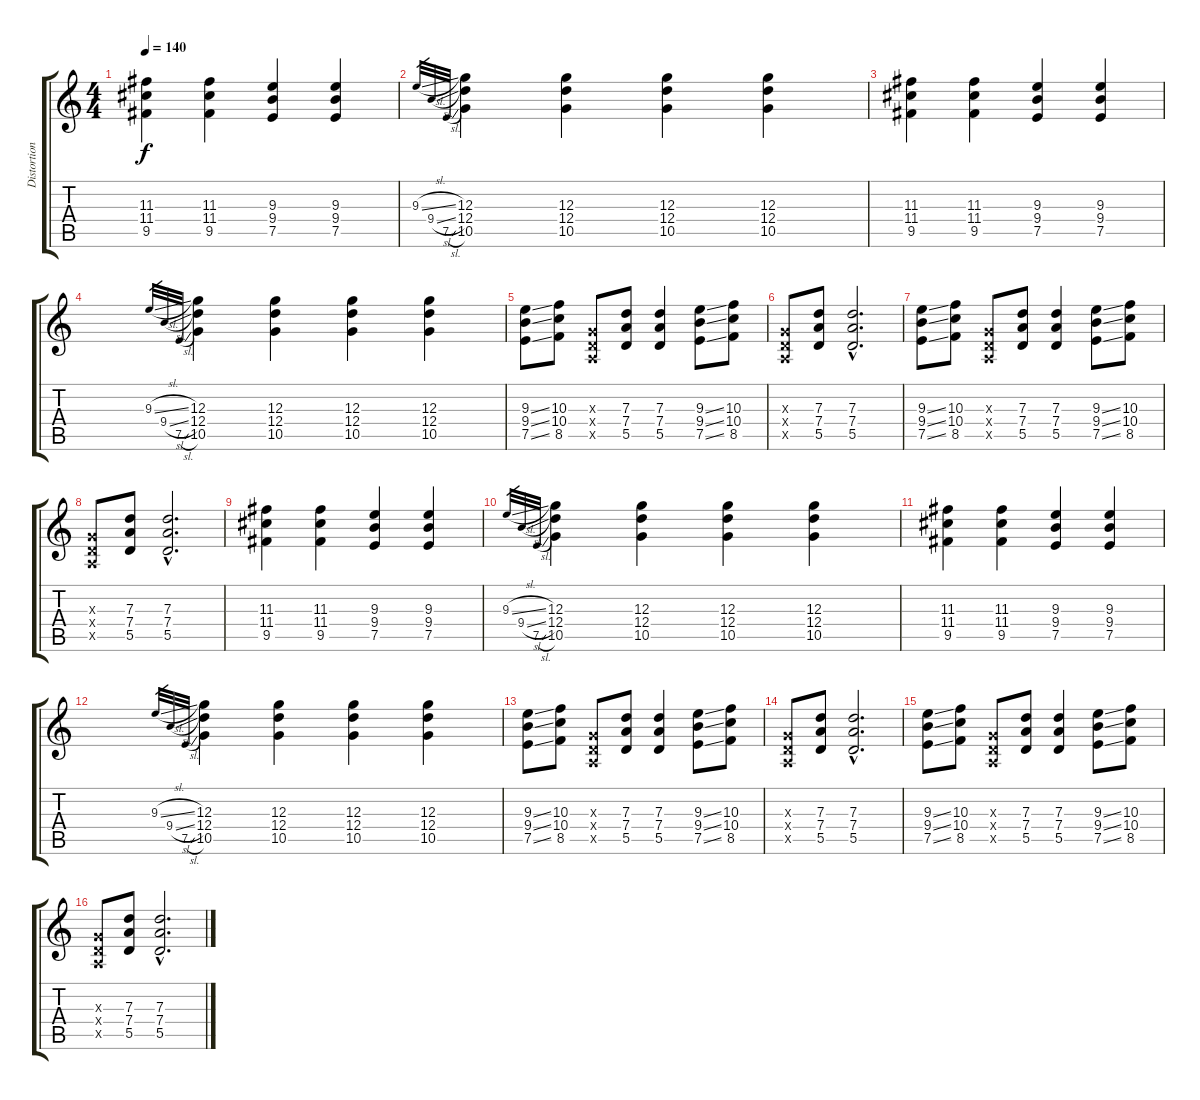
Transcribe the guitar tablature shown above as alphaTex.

\track ("Distortion Guitar I" "Distortion") {instrument distortionguitar}
\staff {score tabs}
\tuning (E4 B3 G3 D3 A2 E2) {hide}
\ts (4 4)
\tempo 140
\clef g2
\ks c
(11.3 11.4 9.5).4{dy f} (11.3 11.4 9.5).4 (9.3 9.4 7.5).4 (9.3 9.4 7.5).4 |
9.3{sl}.32{gr} 9.4{sl}.32{gr} 7.5{sl}.32{gr} (12.3 12.4 10.5).4 (12.3 12.4 10.5).4 (12.3 12.4 10.5).4 (12.3 12.4 10.5).4 |
(11.3 11.4 9.5).4 (11.3 11.4 9.5).4 (9.3 9.4 7.5).4 (9.3 9.4 7.5).4 |
9.3{sl}.32{gr} 9.4{sl}.32{gr} 7.5{sl}.32{gr} (12.3 12.4 10.5).4 (12.3 12.4 10.5).4 (12.3 12.4 10.5).4 (12.3 12.4 10.5).4 |
(9.3{ss} 9.4{ss} 7.5{ss}).8 (10.3 10.4 8.5).8 (0.3{x} 0.4{x} 0.5{x}).8 (7.3 7.4 5.5).8 (7.3 7.4 5.5).4 (9.3{ss} 9.4{ss} 7.5{ss}).8 (10.3 10.4 8.5).8 |
(0.3{x} 0.4{x} 0.5{x}).8 (7.3 7.4 5.5).8 (7.3{hac} 7.4{hac} 5.5{hac}).2{d} |
(9.3{ss} 9.4{ss} 7.5{ss}).8 (10.3 10.4 8.5).8 (0.3{x} 0.4{x} 0.5{x}).8 (7.3 7.4 5.5).8 (7.3 7.4 5.5).4 (9.3{ss} 9.4{ss} 7.5{ss}).8 (10.3 10.4 8.5).8 |
(0.3{x} 0.4{x} 0.5{x}).8 (7.3 7.4 5.5).8 (7.3{hac} 7.4{hac} 5.5{hac}).2{d} |
(11.3 11.4 9.5).4 (11.3 11.4 9.5).4 (9.3 9.4 7.5).4 (9.3 9.4 7.5).4 |
9.3{sl}.32{gr} 9.4{sl}.32{gr} 7.5{sl}.32{gr} (12.3 12.4 10.5).4 (12.3 12.4 10.5).4 (12.3 12.4 10.5).4 (12.3 12.4 10.5).4 |
(11.3 11.4 9.5).4 (11.3 11.4 9.5).4 (9.3 9.4 7.5).4 (9.3 9.4 7.5).4 |
9.3{sl}.32{gr} 9.4{sl}.32{gr} 7.5{sl}.32{gr} (12.3 12.4 10.5).4 (12.3 12.4 10.5).4 (12.3 12.4 10.5).4 (12.3 12.4 10.5).4 |
(9.3{ss} 9.4{ss} 7.5{ss}).8 (10.3 10.4 8.5).8 (0.3{x} 0.4{x} 0.5{x}).8 (7.3 7.4 5.5).8 (7.3 7.4 5.5).4 (9.3{ss} 9.4{ss} 7.5{ss}).8 (10.3 10.4 8.5).8 |
(0.3{x} 0.4{x} 0.5{x}).8 (7.3 7.4 5.5).8 (7.3{hac} 7.4{hac} 5.5{hac}).2{d} |
(9.3{ss} 9.4{ss} 7.5{ss}).8 (10.3 10.4 8.5).8 (0.3{x} 0.4{x} 0.5{x}).8 (7.3 7.4 5.5).8 (7.3 7.4 5.5).4 (9.3{ss} 9.4{ss} 7.5{ss}).8 (10.3 10.4 8.5).8 |
(0.3{x} 0.4{x} 0.5{x}).8 (7.3 7.4 5.5).8 (7.3{hac} 7.4{hac} 5.5{hac}).2{d}
